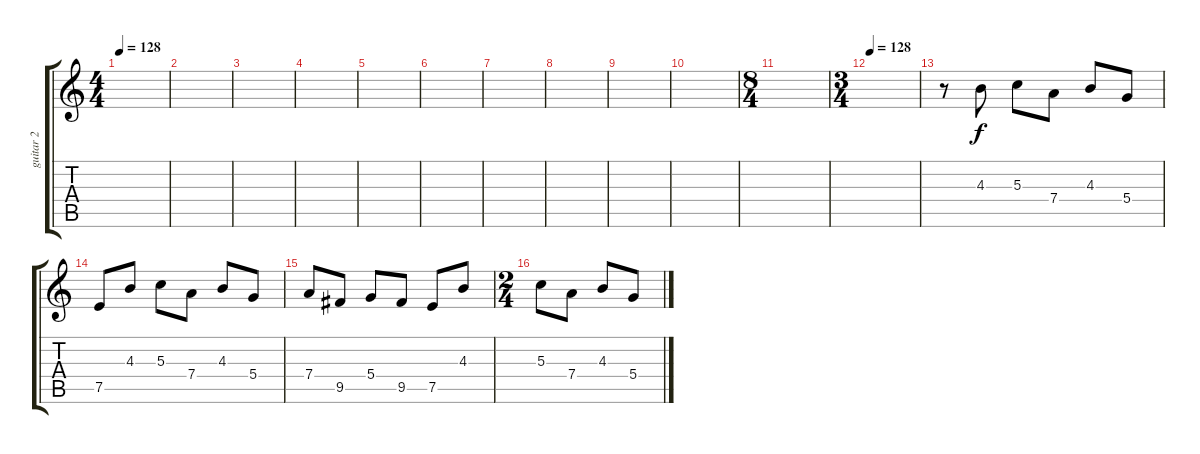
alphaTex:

\track ("guitar 2" "guitar 2") {instrument acousticguitarnylon}
\staff {score tabs}
\tuning (E4 B3 G3 D3 A2 E2) {hide}
\ts (4 4)
\tempo 128
\tempo 100
\tempo 128
\clef g2
\ks c
|
|
|
|
|
|
|
|
|
|
\ts (8 4)
|
\ts (3 4)
\tempo 128
|
r.8 4.3.8 5.3.8 7.4.8 4.3.8 5.4.8 |
7.5.8 4.3.8 5.3.8 7.4.8 4.3.8 5.4.8 |
7.4.8 9.5.8 5.4.8 9.5.8 7.5.8 4.3.8 |
\ts (2 4)
5.3.8 7.4.8 4.3.8 5.4.8
